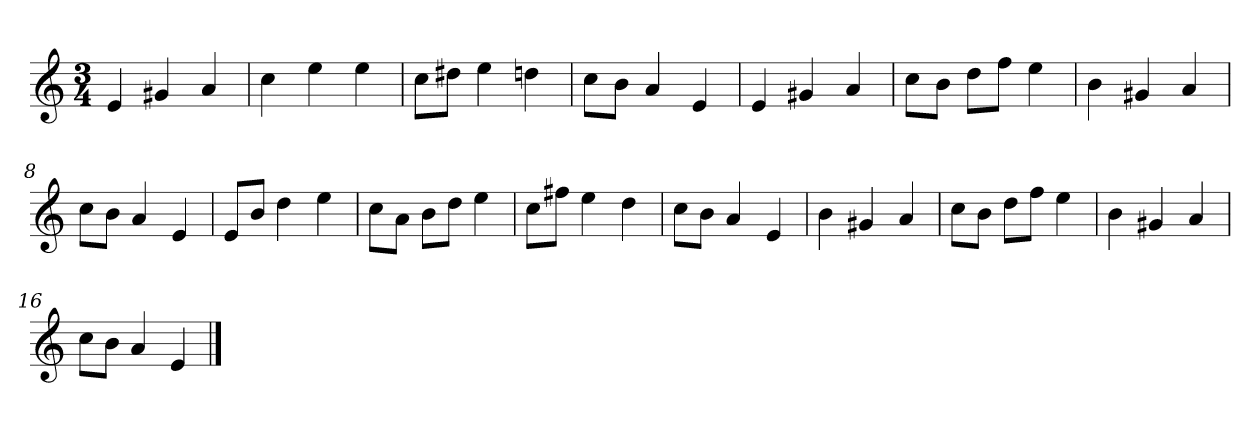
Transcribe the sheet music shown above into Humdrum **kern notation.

**kern
*part1
*staff1
*clefG2
*k[]
*a:
*M3/4
=
4e
4g#X
4a
=2
4cc
4ee
4ee
=3
8cc\L
8dd#X\J
4ee
4ddn
=4
8cc\L
8b\J
4a
4e
=5y
4e
4g#X
4a
=6
8cc\L
8b\J
8dd\L
8ff\J
4ee
=7
4b
4g#X
4a
=8
8cc\L
8b\J
4a
4e
=9y
8e/L
8b/J
4dd
4ee
=10
8cc\L
8a\J
8b\L
8dd\J
4ee
=11
8cc\L
8ff#X\J
4ee
4dd
=12
8cc\L
8b\J
4a
4e
=13y
4b
4g#X
4a
=14
8cc\L
8b\J
8dd\L
8ff\J
4ee
=15
4b
4g#X
4a
=16
8cc\L
8b\J
4a
4e
==
*-
